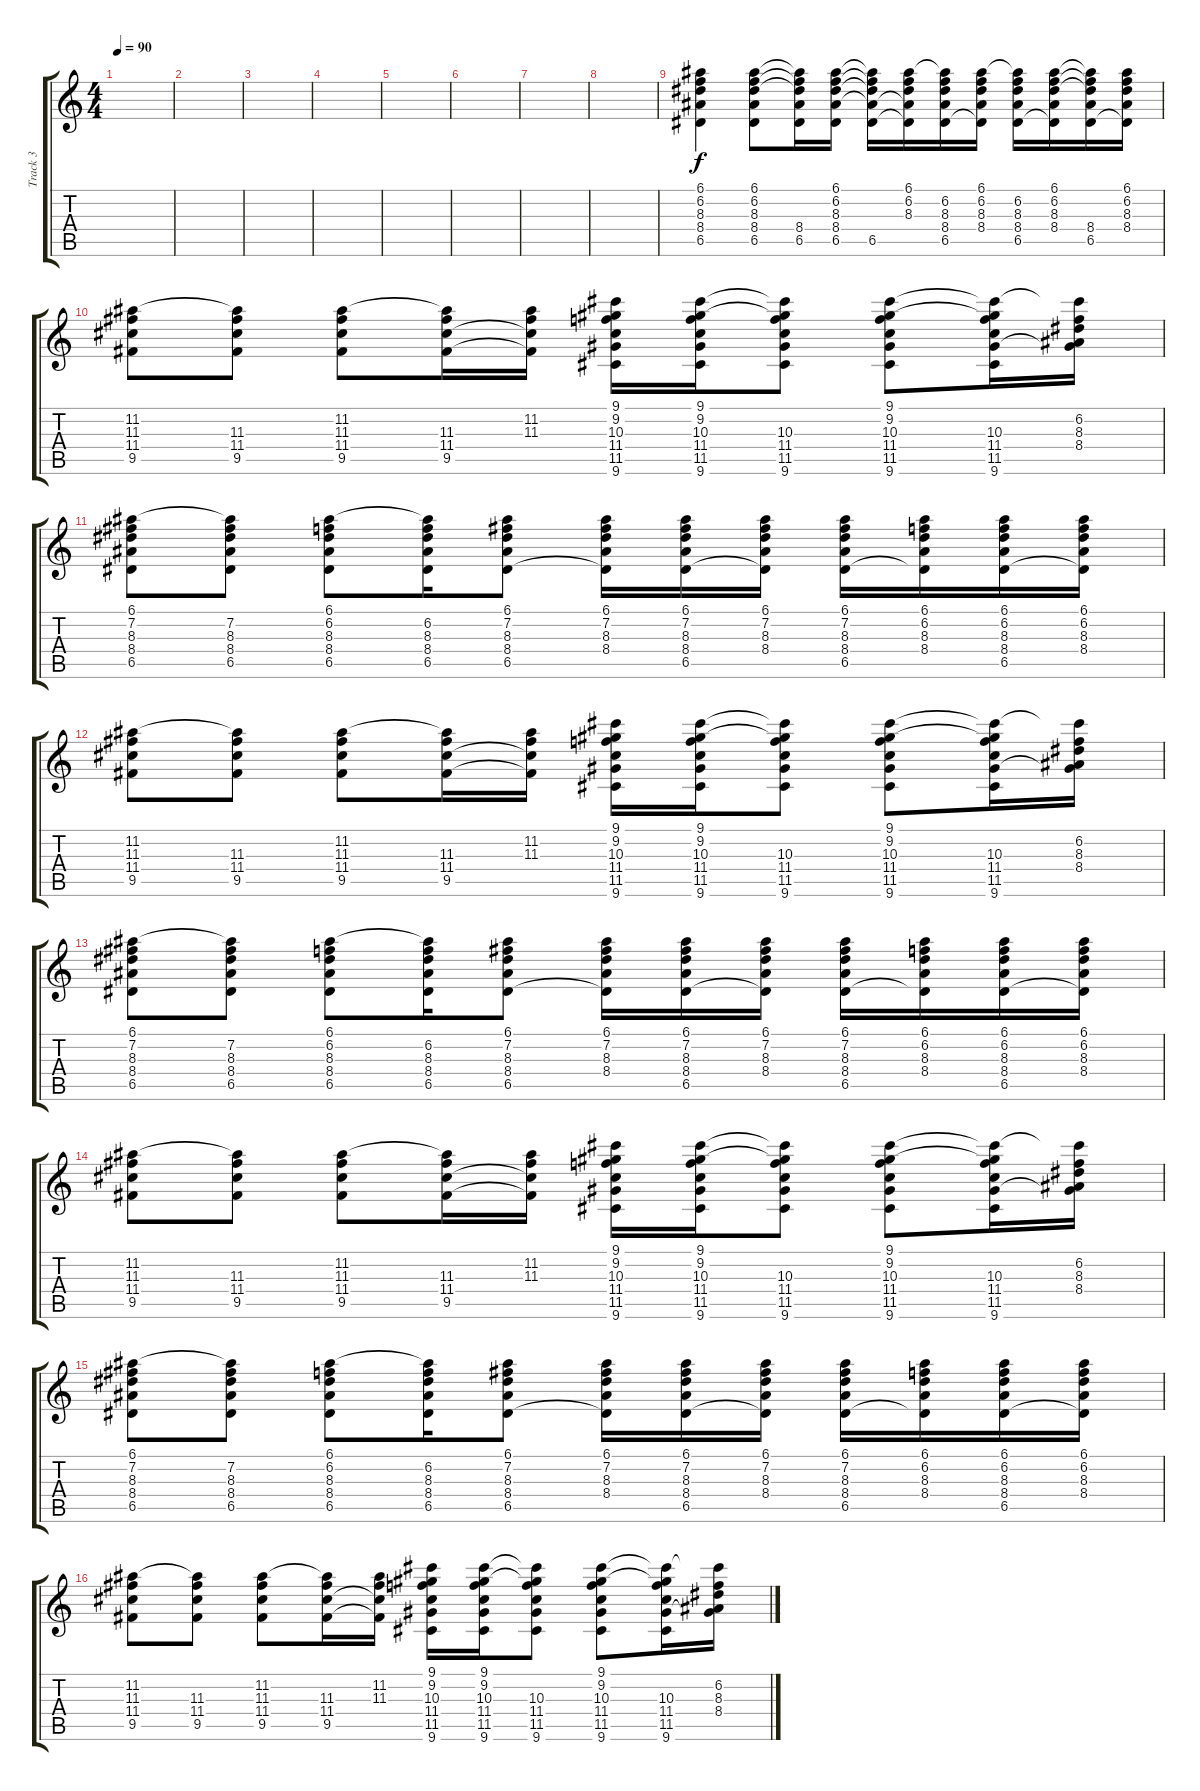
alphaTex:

\track ("Track 3" "Track 3") {instrument acousticguitarsteel}
\staff {score tabs}
\tuning (E4 B3 G3 D3 A2 E2) {hide}
\ts (4 4)
\tempo 90
\clef g2
\ks c
|
|
|
|
|
|
|
|
(6.1 6.2 8.3 8.4 6.5).4 (6.1 6.2 8.3 8.4 6.5).8 (6.1{t} 6.2{t} 8.3{t} 8.4 6.5).16 (6.1 6.2 8.3 8.4 6.5).16 (6.1{t} 6.2{t} 8.3{t} 8.4{t} 6.5).16 (6.1 6.2 8.3 8.4{t} 6.5{t}).16 (6.1{t} 6.2 8.3 8.4 6.5).16 (6.1 6.2 8.3 8.4 6.5{t}).16 (6.1{t} 6.2 8.3 8.4 6.5).16 (6.1 6.2 8.3 8.4 6.5{t}).16 (6.1{t} 6.2{t} 8.3{t} 8.4 6.5).16 (6.1 6.2 8.3 8.4 6.5{t}).16 |
(11.2 11.3 11.4 9.5).8 (11.2{t} 11.3 11.4 9.5).8 (11.2 11.3 11.4 9.5).8 (11.2{t} 11.3 11.4 9.5).16 (11.2 11.3 11.4{t} 9.5{t}).16 (9.1 9.2 10.3 11.4 11.5 9.6).16 (9.1 9.2 10.3 11.4 11.5 9.6).16 (9.1{t} 9.2{t} 10.3 11.4 11.5 9.6).8 (9.1 9.2 10.3 11.4 11.5 9.6).8 (9.1{t} 9.2{t} 10.3 11.4 11.5 9.6).16 (9.1{t} 6.2 8.3 8.4 11.5{t}).16 |
(6.1 7.2 8.3 8.4 6.5).8 (6.1{t} 7.2 8.3 8.4 6.5).8 (6.1 6.2 8.3 8.4 6.5).8 (6.1{t} 6.2 8.3 8.4 6.5).16 (6.1 7.2 8.3 8.4 6.5).8 (6.1 7.2 8.3 8.4 6.5{t}).16 (6.1 7.2 8.3 8.4 6.5).16 (6.1 7.2 8.3 8.4 6.5{t}).16 (6.1 7.2 8.3 8.4 6.5).16 (6.1 6.2 8.3 8.4 6.5{t}).16 (6.1 6.2 8.3 8.4 6.5).16 (6.1 6.2 8.3 8.4 6.5{t}).16 |
(11.2 11.3 11.4 9.5).8 (11.2{t} 11.3 11.4 9.5).8 (11.2 11.3 11.4 9.5).8 (11.2{t} 11.3 11.4 9.5).16 (11.2 11.3 11.4{t} 9.5{t}).16 (9.1 9.2 10.3 11.4 11.5 9.6).16 (9.1 9.2 10.3 11.4 11.5 9.6).16 (9.1{t} 9.2{t} 10.3 11.4 11.5 9.6).8 (9.1 9.2 10.3 11.4 11.5 9.6).8 (9.1{t} 9.2{t} 10.3 11.4 11.5 9.6).16 (9.1{t} 6.2 8.3 8.4 11.5{t}).16 |
(6.1 7.2 8.3 8.4 6.5).8 (6.1{t} 7.2 8.3 8.4 6.5).8 (6.1 6.2 8.3 8.4 6.5).8 (6.1{t} 6.2 8.3 8.4 6.5).16 (6.1 7.2 8.3 8.4 6.5).8 (6.1 7.2 8.3 8.4 6.5{t}).16 (6.1 7.2 8.3 8.4 6.5).16 (6.1 7.2 8.3 8.4 6.5{t}).16 (6.1 7.2 8.3 8.4 6.5).16 (6.1 6.2 8.3 8.4 6.5{t}).16 (6.1 6.2 8.3 8.4 6.5).16 (6.1 6.2 8.3 8.4 6.5{t}).16 |
(11.2 11.3 11.4 9.5).8 (11.2{t} 11.3 11.4 9.5).8 (11.2 11.3 11.4 9.5).8 (11.2{t} 11.3 11.4 9.5).16 (11.2 11.3 11.4{t} 9.5{t}).16 (9.1 9.2 10.3 11.4 11.5 9.6).16 (9.1 9.2 10.3 11.4 11.5 9.6).16 (9.1{t} 9.2{t} 10.3 11.4 11.5 9.6).8 (9.1 9.2 10.3 11.4 11.5 9.6).8 (9.1{t} 9.2{t} 10.3 11.4 11.5 9.6).16 (9.1{t} 6.2 8.3 8.4 11.5{t}).16 |
(6.1 7.2 8.3 8.4 6.5).8 (6.1{t} 7.2 8.3 8.4 6.5).8 (6.1 6.2 8.3 8.4 6.5).8 (6.1{t} 6.2 8.3 8.4 6.5).16 (6.1 7.2 8.3 8.4 6.5).8 (6.1 7.2 8.3 8.4 6.5{t}).16 (6.1 7.2 8.3 8.4 6.5).16 (6.1 7.2 8.3 8.4 6.5{t}).16 (6.1 7.2 8.3 8.4 6.5).16 (6.1 6.2 8.3 8.4 6.5{t}).16 (6.1 6.2 8.3 8.4 6.5).16 (6.1 6.2 8.3 8.4 6.5{t}).16 |
(11.2 11.3 11.4 9.5).8 (11.2{t} 11.3 11.4 9.5).8 (11.2 11.3 11.4 9.5).8 (11.2{t} 11.3 11.4 9.5).16 (11.2 11.3 11.4{t} 9.5{t}).16 (9.1 9.2 10.3 11.4 11.5 9.6).16 (9.1 9.2 10.3 11.4 11.5 9.6).16 (9.1{t} 9.2{t} 10.3 11.4 11.5 9.6).8 (9.1 9.2 10.3 11.4 11.5 9.6).8 (9.1{t} 9.2{t} 10.3 11.4 11.5 9.6).16 (9.1{t} 6.2 8.3 8.4 11.5{t}).16
